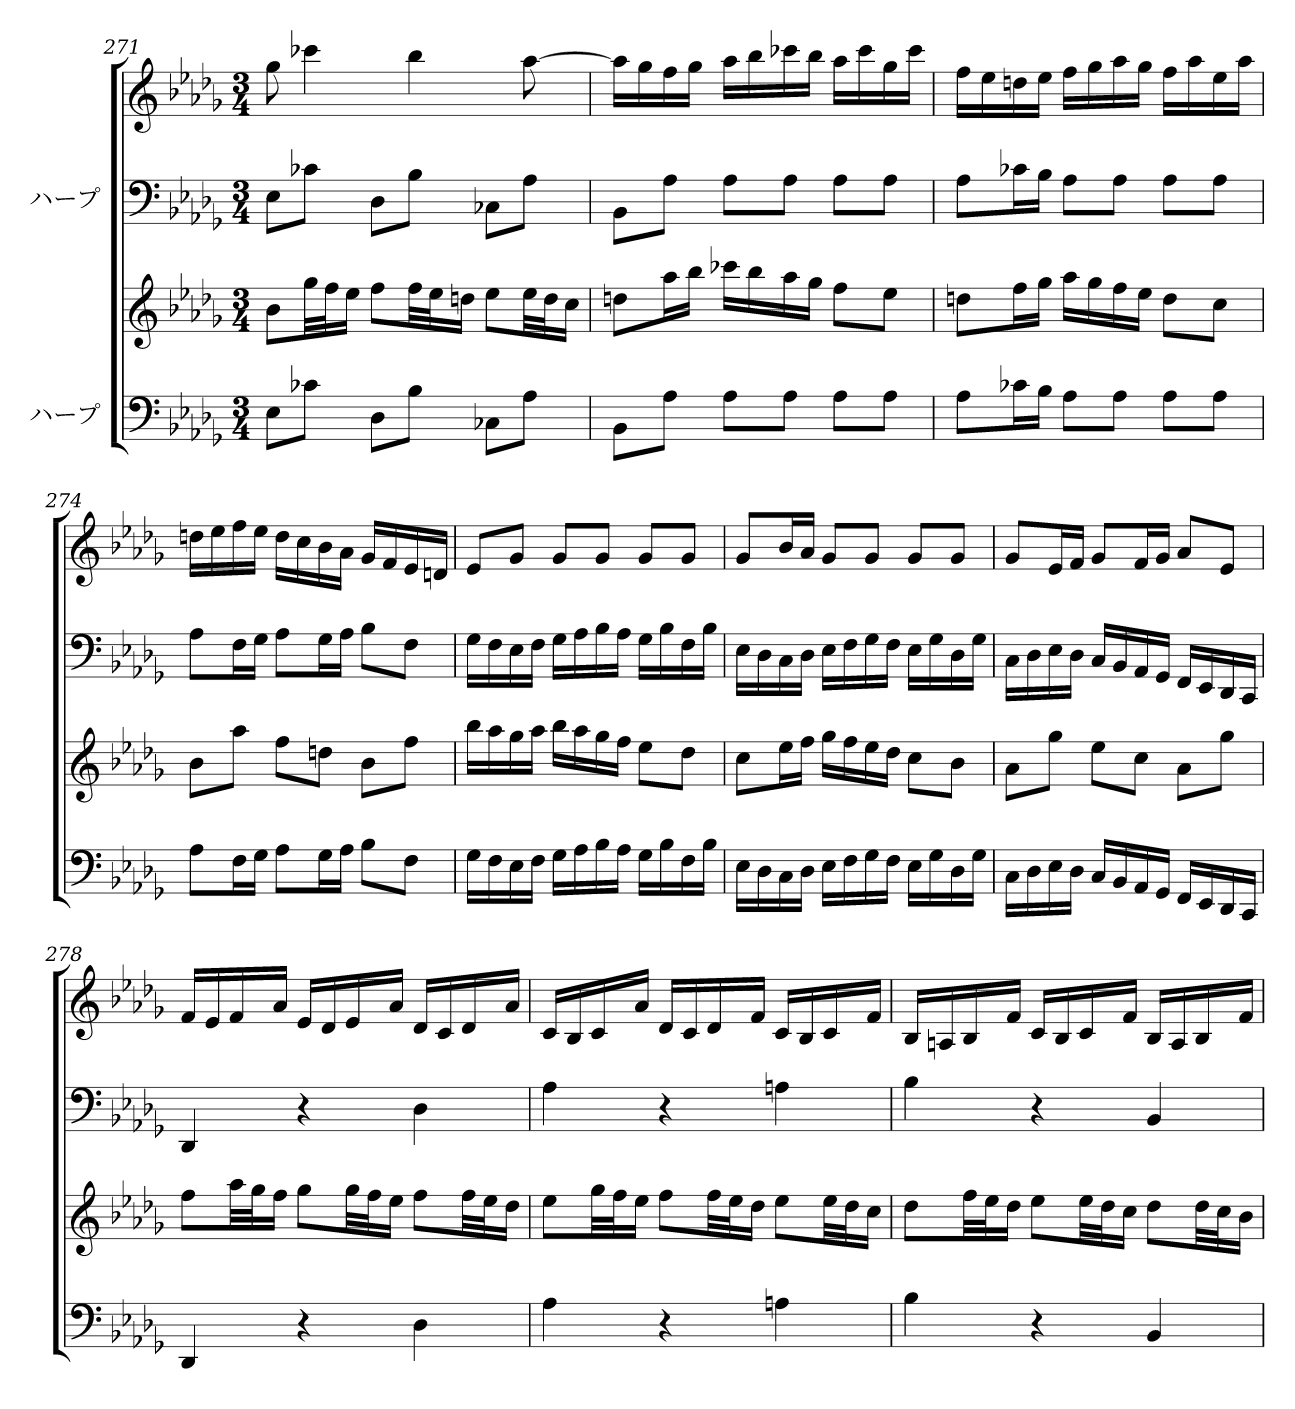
**kern	**kern	**kern	**kern
*part2	*part2	*part1	*part1
*staff4	*staff3	*staff2	*staff1
*I"ハープ	*	*I"ハープ	*
!!LO:LB:g=z
*clefF4	*clefG2	*clefF4	*clefG2
*k[b-e-a-d-g-]	*k[b-e-a-d-g-]	*k[b-e-a-d-g-]	*k[b-e-a-d-g-]
*M3/4	*M3/4	*M3/4	*M3/4
=271	=271	=271	=271
8E-\L	8b-\L	8E-\L	8gg-\
8c-X\J	32gg-\LL	8c-X\J	4ccc-X\
.	32ff\J	.	.
.	16ee-\JJ	.	.
8D-\L	8ff\L	8D-\L	.
8B-\J	32ff\LL	8B-\J	4bb-\
.	32ee-\J	.	.
.	16ddn\JJ	.	.
8C-X\L	8ee-\L	8C-X\L	.
8A-\J	32ee-\LL	8A-\J	[8aa-\
.	32dd\J	.	.
.	16cc\JJ	.	.
=272	=272	=272	=272
8BB-\L	8ddn\L	8BB-\L	16aa-\LL]
.	.	.	16gg-\
8A-\J	16aa-\L	8A-\J	16ff\
.	16bb-\JJ	.	16gg-\JJ
8A-\L	16ccc-X\LL	8A-\L	16aa-\LL
.	16bb-\	.	16bb-\
8A-\J	16aa-\	8A-\J	16ccc-X\
.	16gg-\JJ	.	16bb-\JJ
8A-\L	8ff\L	8A-\L	16aa-\LL
.	.	.	16ccc-\
8A-\J	8ee-\J	8A-\J	16gg-\
.	.	.	16ccc-\JJ
=273	=273	=273	=273
8A-\L	8ddn\L	8A-\L	16ff\LL
.	.	.	16ee-\
16c-X\L	16ff\L	16c-X\L	16ddn\
16B-\JJ	16gg-\JJ	16B-\JJ	16ee-\JJ
8A-\L	16aa-\LL	8A-\L	16ff\LL
.	16gg-\	.	16gg-\
8A-\J	16ff\	8A-\J	16aa-\
.	16ee-\JJ	.	16gg-\JJ
8A-\L	8dd\L	8A-\L	16ff\LL
.	.	.	16aa-\
8A-\J	8cc\J	8A-\J	16ee-\
.	.	.	16aa-\JJ
!!LO:PB:g=z
=274	=274	=274	=274
8A-\L	8b-\L	8A-\L	16ddn\LL
.	.	.	16ee-\
16F\L	8aa-\J	16F\L	16ff\
16G-\JJ	.	16G-\JJ	16ee-\JJ
8A-\L	8ff\L	8A-\L	16dd\LL
.	.	.	16cc\
16G-\L	8ddn\J	16G-\L	16b-\
16A-\JJ	.	16A-\JJ	16a-\JJ
8B-\L	8b-\L	8B-\L	16g-/LL
.	.	.	16f/
8F\J	8ff\J	8F\J	16e-/
.	.	.	16dn/JJ
=275	=275	=275	=275
16G-\LL	16bb-\LL	16G-\LL	8e-/L
16F\	16aa-\	16F\	.
16E-\	16gg-\	16E-\	8g-/J
16F\JJ	16aa-\JJ	16F\JJ	.
16G-\LL	16bb-\LL	16G-\LL	8g-/L
16A-\	16aa-\	16A-\	.
16B-\	16gg-\	16B-\	8g-/J
16A-\JJ	16ff\JJ	16A-\JJ	.
16G-\LL	8ee-\L	16G-\LL	8g-/L
16B-\	.	16B-\	.
16F\	8dd-\J	16F\	8g-/J
16B-\JJ	.	16B-\JJ	.
=276	=276	=276	=276
16E-\LL	8cc\L	16E-\LL	8g-/L
16D-\	.	16D-\	.
16C\	16ee-\L	16C\	16b-/L
16D-\JJ	16ff\JJ	16D-\JJ	16a-/JJ
16E-\LL	16gg-\LL	16E-\LL	8g-/L
16F\	16ff\	16F\	.
16G-\	16ee-\	16G-\	8g-/J
16F\JJ	16dd-\JJ	16F\JJ	.
16E-\LL	8cc\L	16E-\LL	8g-/L
16G-\	.	16G-\	.
16D-\	8b-\J	16D-\	8g-/J
16G-\JJ	.	16G-\JJ	.
!!LO:LB:g=z
=277	=277	=277	=277
16C\LL	8a-\L	16C\LL	8g-/L
16D-\	.	16D-\	.
16E-\	8gg-\J	16E-\	16e-/L
16D-\JJ	.	16D-\JJ	16f/JJ
16C/LL	8ee-\L	16C/LL	8g-/L
16BB-/	.	16BB-/	.
16AA-/	8cc\J	16AA-/	16f/L
16GG-/JJ	.	16GG-/JJ	16g-/JJ
16FF/LL	8a-\L	16FF/LL	8a-/L
16EE-/	.	16EE-/	.
16DD-/	8gg-\J	16DD-/	8e-/J
16CC/JJ	.	16CC/JJ	.
=278	=278	=278	=278
4DD-/	8ff\L	4DD-/	16f/LL
.	.	.	16e-/
.	32aa-\LL	.	16f/
.	32gg-\J	.	.
.	16ff\JJ	.	16a-/JJ
4r	8gg-\L	4r	16e-/LL
.	.	.	16d-/
.	32gg-\LL	.	16e-/
.	32ff\J	.	.
.	16ee-\JJ	.	16a-/JJ
4D-\	8ff\L	4D-\	16d-/LL
.	.	.	16c/
.	32ff\LL	.	16d-/
.	32ee-\J	.	.
.	16dd-\JJ	.	16a-/JJ
=279	=279	=279	=279
4A-\	8ee-\L	4A-\	16c/LL
.	.	.	16B-/
.	32gg-\LL	.	16c/
.	32ff\J	.	.
.	16ee-\JJ	.	16a-/JJ
4r	8ff\L	4r	16d-/LL
.	.	.	16c/
.	32ff\LL	.	16d-/
.	32ee-\J	.	.
.	16dd-\JJ	.	16f/JJ
4An\	8ee-\L	4An\	16c/LL
.	.	.	16B-/
.	32ee-\LL	.	16c/
.	32dd-\J	.	.
.	16cc\JJ	.	16f/JJ
!!LO:LB:g=z
=280	=280	=280	=280
4B-\	8dd-\L	4B-\	16B-/LL
.	.	.	16An/
.	32ff\LL	.	16B-/
.	32ee-\J	.	.
.	16dd-\JJ	.	16f/JJ
4r	8ee-\L	4r	16c/LL
.	.	.	16B-/
.	32ee-\LL	.	16c/
.	32dd-\J	.	.
.	16cc\JJ	.	16f/JJ
4BB-/	8dd-\L	4BB-/	16B-/LL
.	.	.	16A/
.	32dd-\LL	.	16B-/
.	32cc\J	.	.
.	16b-\JJ	.	16f/JJ
=	=	=	=
*-	*-	*-	*-
